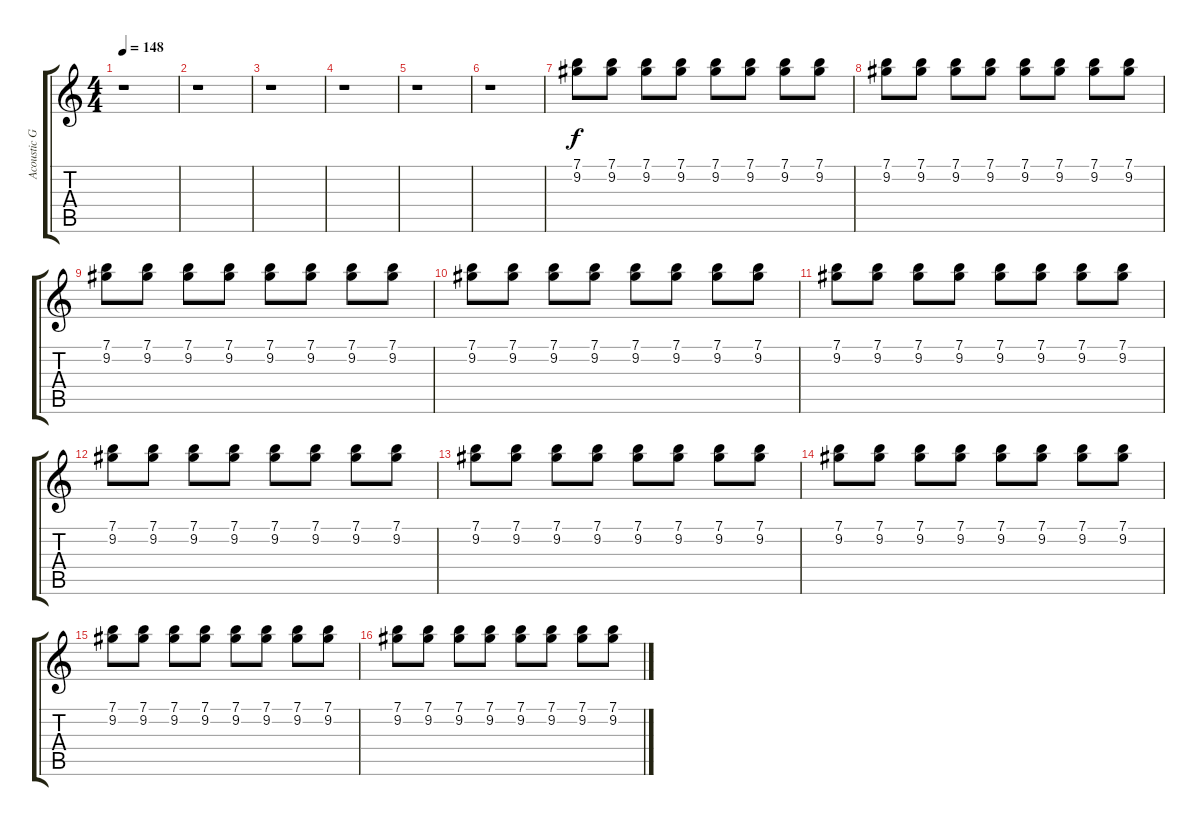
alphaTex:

\track ("Acoustic Guitar" "Acoustic G") {instrument acousticguitarsteel}
\staff {score tabs}
\tuning (E4 B3 G3 D3 A2 E2) {hide}
\ts (4 4)
\tempo 148
\clef g2
\ks c
r.1{dy f} |
r.1 |
r.1 |
r.1 |
r.1 |
r.1 |
(7.1 9.2).8 (7.1 9.2).8 (7.1 9.2).8 (7.1 9.2).8 (7.1 9.2).8 (7.1 9.2).8 (7.1 9.2).8 (7.1 9.2).8 |
(7.1 9.2).8 (7.1 9.2).8 (7.1 9.2).8 (7.1 9.2).8 (7.1 9.2).8 (7.1 9.2).8 (7.1 9.2).8 (7.1 9.2).8 |
(7.1 9.2).8 (7.1 9.2).8 (7.1 9.2).8 (7.1 9.2).8 (7.1 9.2).8 (7.1 9.2).8 (7.1 9.2).8 (7.1 9.2).8 |
(7.1 9.2).8 (7.1 9.2).8 (7.1 9.2).8 (7.1 9.2).8 (7.1 9.2).8 (7.1 9.2).8 (7.1 9.2).8 (7.1 9.2).8 |
(7.1 9.2).8 (7.1 9.2).8 (7.1 9.2).8 (7.1 9.2).8 (7.1 9.2).8 (7.1 9.2).8 (7.1 9.2).8 (7.1 9.2).8 |
(7.1 9.2).8 (7.1 9.2).8 (7.1 9.2).8 (7.1 9.2).8 (7.1 9.2).8 (7.1 9.2).8 (7.1 9.2).8 (7.1 9.2).8 |
(7.1 9.2).8 (7.1 9.2).8 (7.1 9.2).8 (7.1 9.2).8 (7.1 9.2).8 (7.1 9.2).8 (7.1 9.2).8 (7.1 9.2).8 |
(7.1 9.2).8 (7.1 9.2).8 (7.1 9.2).8 (7.1 9.2).8 (7.1 9.2).8 (7.1 9.2).8 (7.1 9.2).8 (7.1 9.2).8 |
(7.1 9.2).8 (7.1 9.2).8 (7.1 9.2).8 (7.1 9.2).8 (7.1 9.2).8 (7.1 9.2).8 (7.1 9.2).8 (7.1 9.2).8 |
(7.1 9.2).8 (7.1 9.2).8 (7.1 9.2).8 (7.1 9.2).8 (7.1 9.2).8 (7.1 9.2).8 (7.1 9.2).8 (7.1 9.2).8
